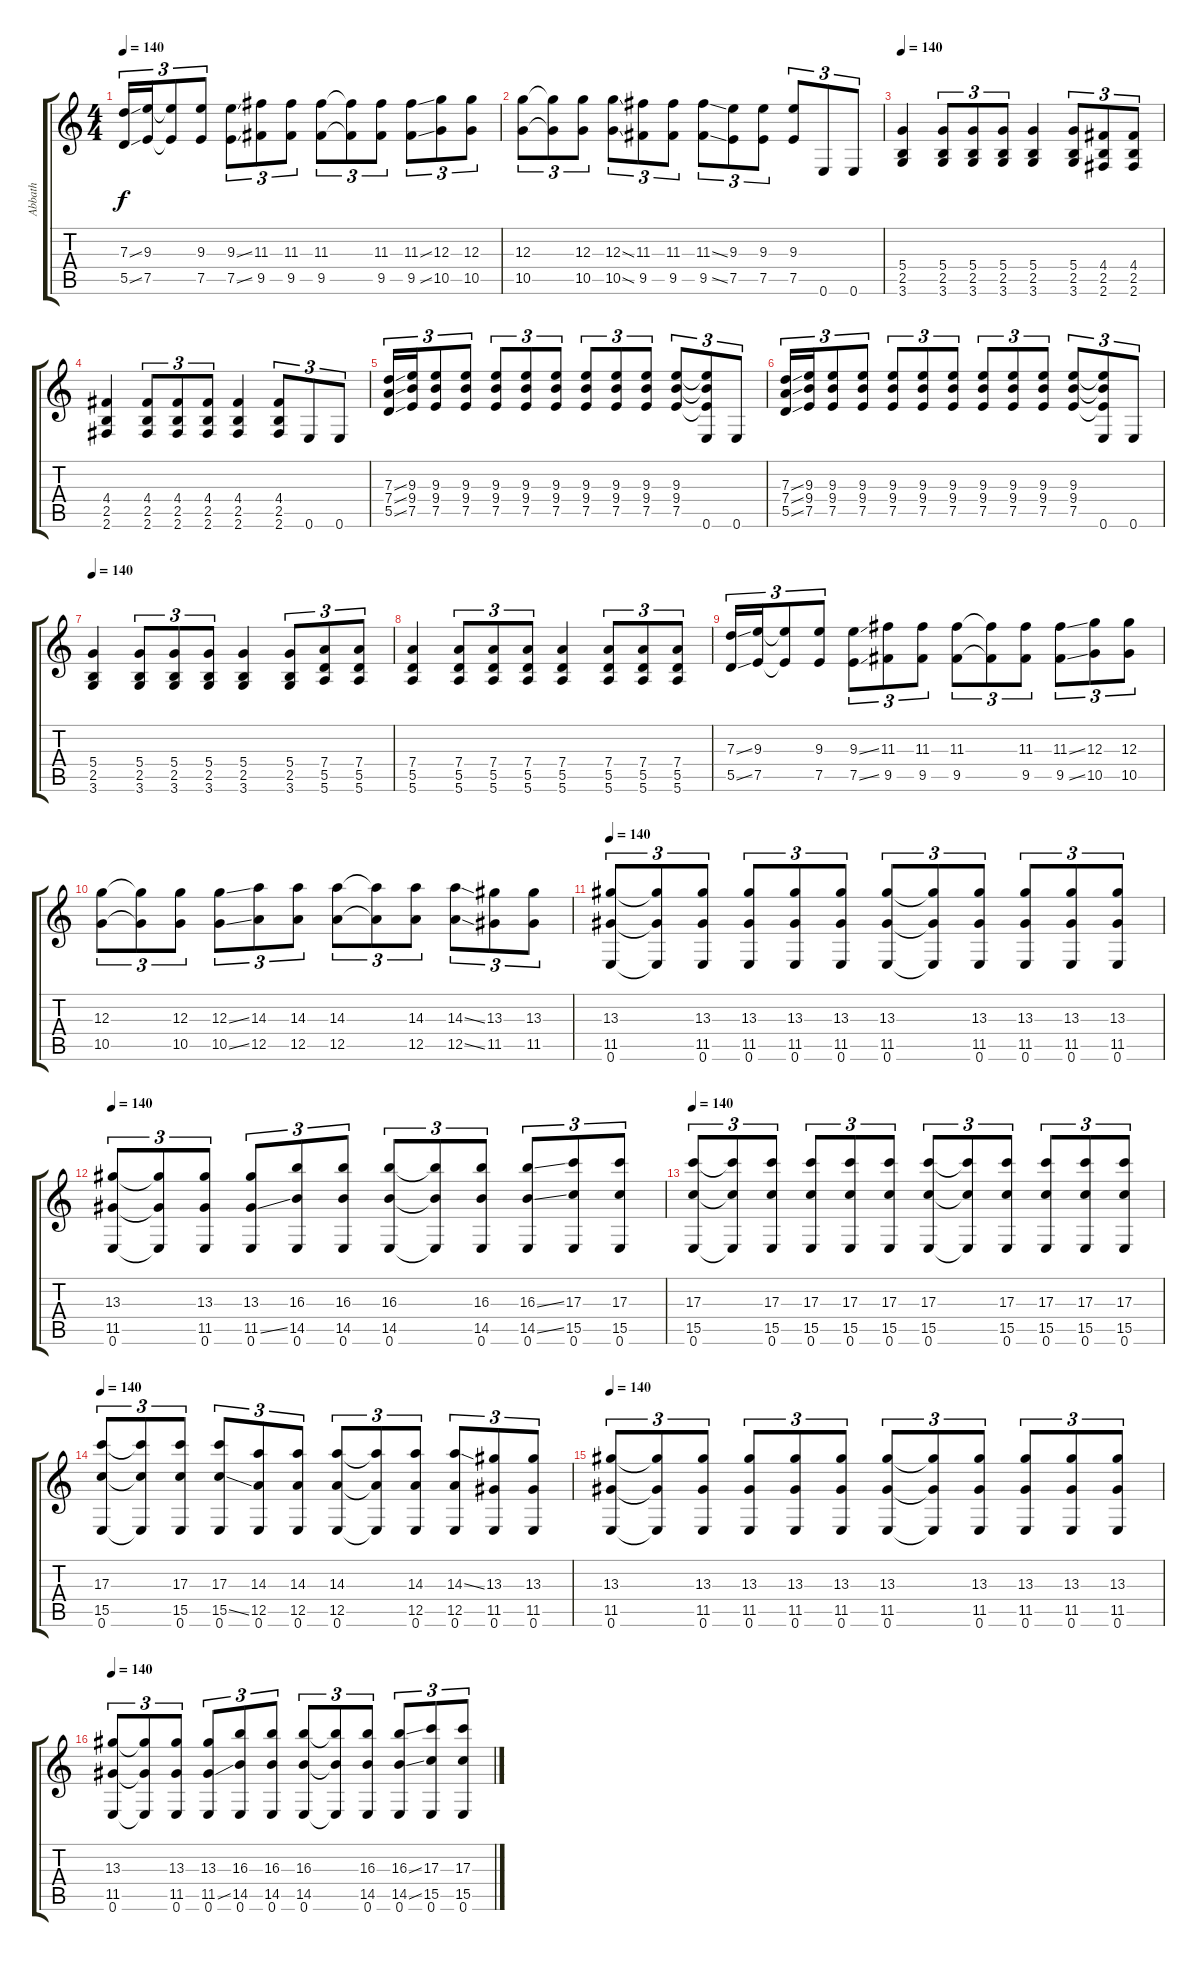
\track ("Abbath" "Abbath") {instrument distortionguitar}
\staff {score tabs}
\tuning (E4 B3 G3 D3 A2 E2) {hide}
\ts (4 4)
\tempo 140
\clef g2
\ks c
(7.3{ss} 5.5{ss}).16{tu (3 2) dy f} (9.3 7.5).16{tu (3 2)} (9.3{t} 7.5{t}).8{tu (3 2)} (9.3 7.5).8{tu (3 2)} (9.3{ss} 7.5{ss}).8{tu (3 2)} (11.3 9.5).8{tu (3 2)} (11.3 9.5).8{tu (3 2)} (11.3 9.5).8{tu (3 2)} (11.3{t} 9.5{t}).8{tu (3 2)} (11.3 9.5).8{tu (3 2)} (11.3{ss} 9.5{ss}).8{tu (3 2)} (12.3 10.5).8{tu (3 2)} (12.3 10.5).8{tu (3 2)} |
(12.3 10.5).8{tu (3 2)} (12.3{t} 10.5{t}).8{tu (3 2)} (12.3 10.5).8{tu (3 2)} (12.3{ss} 10.5{ss}).8{tu (3 2)} (11.3 9.5).8{tu (3 2)} (11.3 9.5).8{tu (3 2)} (11.3{ss} 9.5{ss}).8{tu (3 2)} (9.3 7.5).8{tu (3 2)} (9.3 7.5).8{tu (3 2)} (9.3 7.5).8{tu (3 2)} 0.6.8{tu (3 2)} 0.6.8{tu (3 2)} |
\tempo 140
(5.4 2.5 3.6).4 (5.4 2.5 3.6).8{tu (3 2)} (5.4 2.5 3.6).8{tu (3 2)} (5.4 2.5 3.6).8{tu (3 2)} (5.4 2.5 3.6).4 (5.4 2.5 3.6).8{tu (3 2)} (4.4 2.5 2.6).8{tu (3 2)} (4.4 2.5 2.6).8{tu (3 2)} |
(4.4 2.5 2.6).4 (4.4 2.5 2.6).8{tu (3 2)} (4.4 2.5 2.6).8{tu (3 2)} (4.4 2.5 2.6).8{tu (3 2)} (4.4 2.5 2.6).4 (4.4 2.5 2.6).8{tu (3 2)} 0.6.8{tu (3 2)} 0.6.8{tu (3 2)} |
(7.3{ss} 7.4{ss} 5.5{ss}).16{tu (3 2)} (9.3 9.4 7.5).16{tu (3 2)} (9.3 9.4 7.5).8{tu (3 2)} (9.3 9.4 7.5).8{tu (3 2)} (9.3 9.4 7.5).8{tu (3 2)} (9.3 9.4 7.5).8{tu (3 2)} (9.3 9.4 7.5).8{tu (3 2)} (9.3 9.4 7.5).8{tu (3 2)} (9.3 9.4 7.5).8{tu (3 2)} (9.3 9.4 7.5).8{tu (3 2)} (9.3 9.4 7.5).8{tu (3 2)} (9.3{t} 9.4{t} 7.5{t} 0.6).8{tu (3 2)} 0.6.8{tu (3 2)} |
(7.3{ss} 7.4{ss} 5.5{ss}).16{tu (3 2)} (9.3 9.4 7.5).16{tu (3 2)} (9.3 9.4 7.5).8{tu (3 2)} (9.3 9.4 7.5).8{tu (3 2)} (9.3 9.4 7.5).8{tu (3 2)} (9.3 9.4 7.5).8{tu (3 2)} (9.3 9.4 7.5).8{tu (3 2)} (9.3 9.4 7.5).8{tu (3 2)} (9.3 9.4 7.5).8{tu (3 2)} (9.3 9.4 7.5).8{tu (3 2)} (9.3 9.4 7.5).8{tu (3 2)} (9.3{t} 9.4{t} 7.5{t} 0.6).8{tu (3 2)} 0.6.8{tu (3 2)} |
\tempo 140
(5.4 2.5 3.6).4 (5.4 2.5 3.6).8{tu (3 2)} (5.4 2.5 3.6).8{tu (3 2)} (5.4 2.5 3.6).8{tu (3 2)} (5.4 2.5 3.6).4 (5.4 2.5 3.6).8{tu (3 2)} (7.4 5.5 5.6).8{tu (3 2)} (7.4 5.5 5.6).8{tu (3 2)} |
(7.4 5.5 5.6).4 (7.4 5.5 5.6).8{tu (3 2)} (7.4 5.5 5.6).8{tu (3 2)} (7.4 5.5 5.6).8{tu (3 2)} (7.4 5.5 5.6).4 (7.4 5.5 5.6).8{tu (3 2)} (7.4 5.5 5.6).8{tu (3 2)} (7.4 5.5 5.6).8{tu (3 2)} |
(7.3{ss} 5.5{ss}).16{tu (3 2)} (9.3 7.5).16{tu (3 2)} (9.3{t} 7.5{t}).8{tu (3 2)} (9.3 7.5).8{tu (3 2)} (9.3{ss} 7.5{ss}).8{tu (3 2)} (11.3 9.5).8{tu (3 2)} (11.3 9.5).8{tu (3 2)} (11.3 9.5).8{tu (3 2)} (11.3{t} 9.5{t}).8{tu (3 2)} (11.3 9.5).8{tu (3 2)} (11.3{ss} 9.5{ss}).8{tu (3 2)} (12.3 10.5).8{tu (3 2)} (12.3 10.5).8{tu (3 2)} |
(12.3 10.5).8{tu (3 2)} (12.3{t} 10.5{t}).8{tu (3 2)} (12.3 10.5).8{tu (3 2)} (12.3{ss} 10.5{ss}).8{tu (3 2)} (14.3 12.5).8{tu (3 2)} (14.3 12.5).8{tu (3 2)} (14.3 12.5).8{tu (3 2)} (14.3{t} 12.5{t}).8{tu (3 2)} (14.3 12.5).8{tu (3 2)} (14.3{ss} 12.5{ss}).8{tu (3 2)} (13.3 11.5).8{tu (3 2)} (13.3 11.5).8{tu (3 2)} |
\tempo 140
(13.3 11.5 0.6).8{tu (3 2)} (13.3{t} 11.5{t} 0.6{t}).8{tu (3 2)} (13.3 11.5 0.6).8{tu (3 2)} (13.3 11.5 0.6).8{tu (3 2)} (13.3 11.5 0.6).8{tu (3 2)} (13.3 11.5 0.6).8{tu (3 2)} (13.3 11.5 0.6).8{tu (3 2)} (13.3{t} 11.5{t} 0.6{t}).8{tu (3 2)} (13.3 11.5 0.6).8{tu (3 2)} (13.3 11.5 0.6).8{tu (3 2)} (13.3 11.5 0.6).8{tu (3 2)} (13.3 11.5 0.6).8{tu (3 2)} |
\tempo 140
(13.3 11.5 0.6).8{tu (3 2)} (13.3{t} 11.5{t} 0.6{t}).8{tu (3 2)} (13.3 11.5 0.6).8{tu (3 2)} (13.3 11.5{ss} 0.6).8{tu (3 2)} (16.3 14.5 0.6).8{tu (3 2)} (16.3 14.5 0.6).8{tu (3 2)} (16.3 14.5 0.6).8{tu (3 2)} (16.3{t} 14.5{t} 0.6{t}).8{tu (3 2)} (16.3 14.5 0.6).8{tu (3 2)} (16.3{ss} 14.5{ss} 0.6).8{tu (3 2)} (17.3 15.5 0.6).8{tu (3 2)} (17.3 15.5 0.6).8{tu (3 2)} |
\tempo 140
(17.3 15.5 0.6).8{tu (3 2)} (17.3{t} 15.5{t} 0.6{t}).8{tu (3 2)} (17.3 15.5 0.6).8{tu (3 2)} (17.3 15.5 0.6).8{tu (3 2)} (17.3 15.5 0.6).8{tu (3 2)} (17.3 15.5 0.6).8{tu (3 2)} (17.3 15.5 0.6).8{tu (3 2)} (17.3{t} 15.5{t} 0.6{t}).8{tu (3 2)} (17.3 15.5 0.6).8{tu (3 2)} (17.3 15.5 0.6).8{tu (3 2)} (17.3 15.5 0.6).8{tu (3 2)} (17.3 15.5 0.6).8{tu (3 2)} |
\tempo 140
(17.3 15.5 0.6).8{tu (3 2)} (17.3{t} 15.5{t} 0.6{t}).8{tu (3 2)} (17.3 15.5 0.6).8{tu (3 2)} (17.3 15.5{ss} 0.6).8{tu (3 2)} (14.3 12.5 0.6).8{tu (3 2)} (14.3 12.5 0.6).8{tu (3 2)} (14.3 12.5 0.6).8{tu (3 2)} (14.3{t} 12.5{t} 0.6{t}).8{tu (3 2)} (14.3 12.5 0.6).8{tu (3 2)} (14.3{ss} 12.5 0.6).8{tu (3 2)} (13.3 11.5 0.6).8{tu (3 2)} (13.3 11.5 0.6).8{tu (3 2)} |
\tempo 140
(13.3 11.5 0.6).8{tu (3 2)} (13.3{t} 11.5{t} 0.6{t}).8{tu (3 2)} (13.3 11.5 0.6).8{tu (3 2)} (13.3 11.5 0.6).8{tu (3 2)} (13.3 11.5 0.6).8{tu (3 2)} (13.3 11.5 0.6).8{tu (3 2)} (13.3 11.5 0.6).8{tu (3 2)} (13.3{t} 11.5{t} 0.6{t}).8{tu (3 2)} (13.3 11.5 0.6).8{tu (3 2)} (13.3 11.5 0.6).8{tu (3 2)} (13.3 11.5 0.6).8{tu (3 2)} (13.3 11.5 0.6).8{tu (3 2)} |
\tempo 140
(13.3 11.5 0.6).8{tu (3 2)} (13.3{t} 11.5{t} 0.6{t}).8{tu (3 2)} (13.3 11.5 0.6).8{tu (3 2)} (13.3 11.5{ss} 0.6).8{tu (3 2)} (16.3 14.5 0.6).8{tu (3 2)} (16.3 14.5 0.6).8{tu (3 2)} (16.3 14.5 0.6).8{tu (3 2)} (16.3{t} 14.5{t} 0.6{t}).8{tu (3 2)} (16.3 14.5 0.6).8{tu (3 2)} (16.3{ss} 14.5{ss} 0.6).8{tu (3 2)} (17.3 15.5 0.6).8{tu (3 2)} (17.3 15.5 0.6).8{tu (3 2)}
